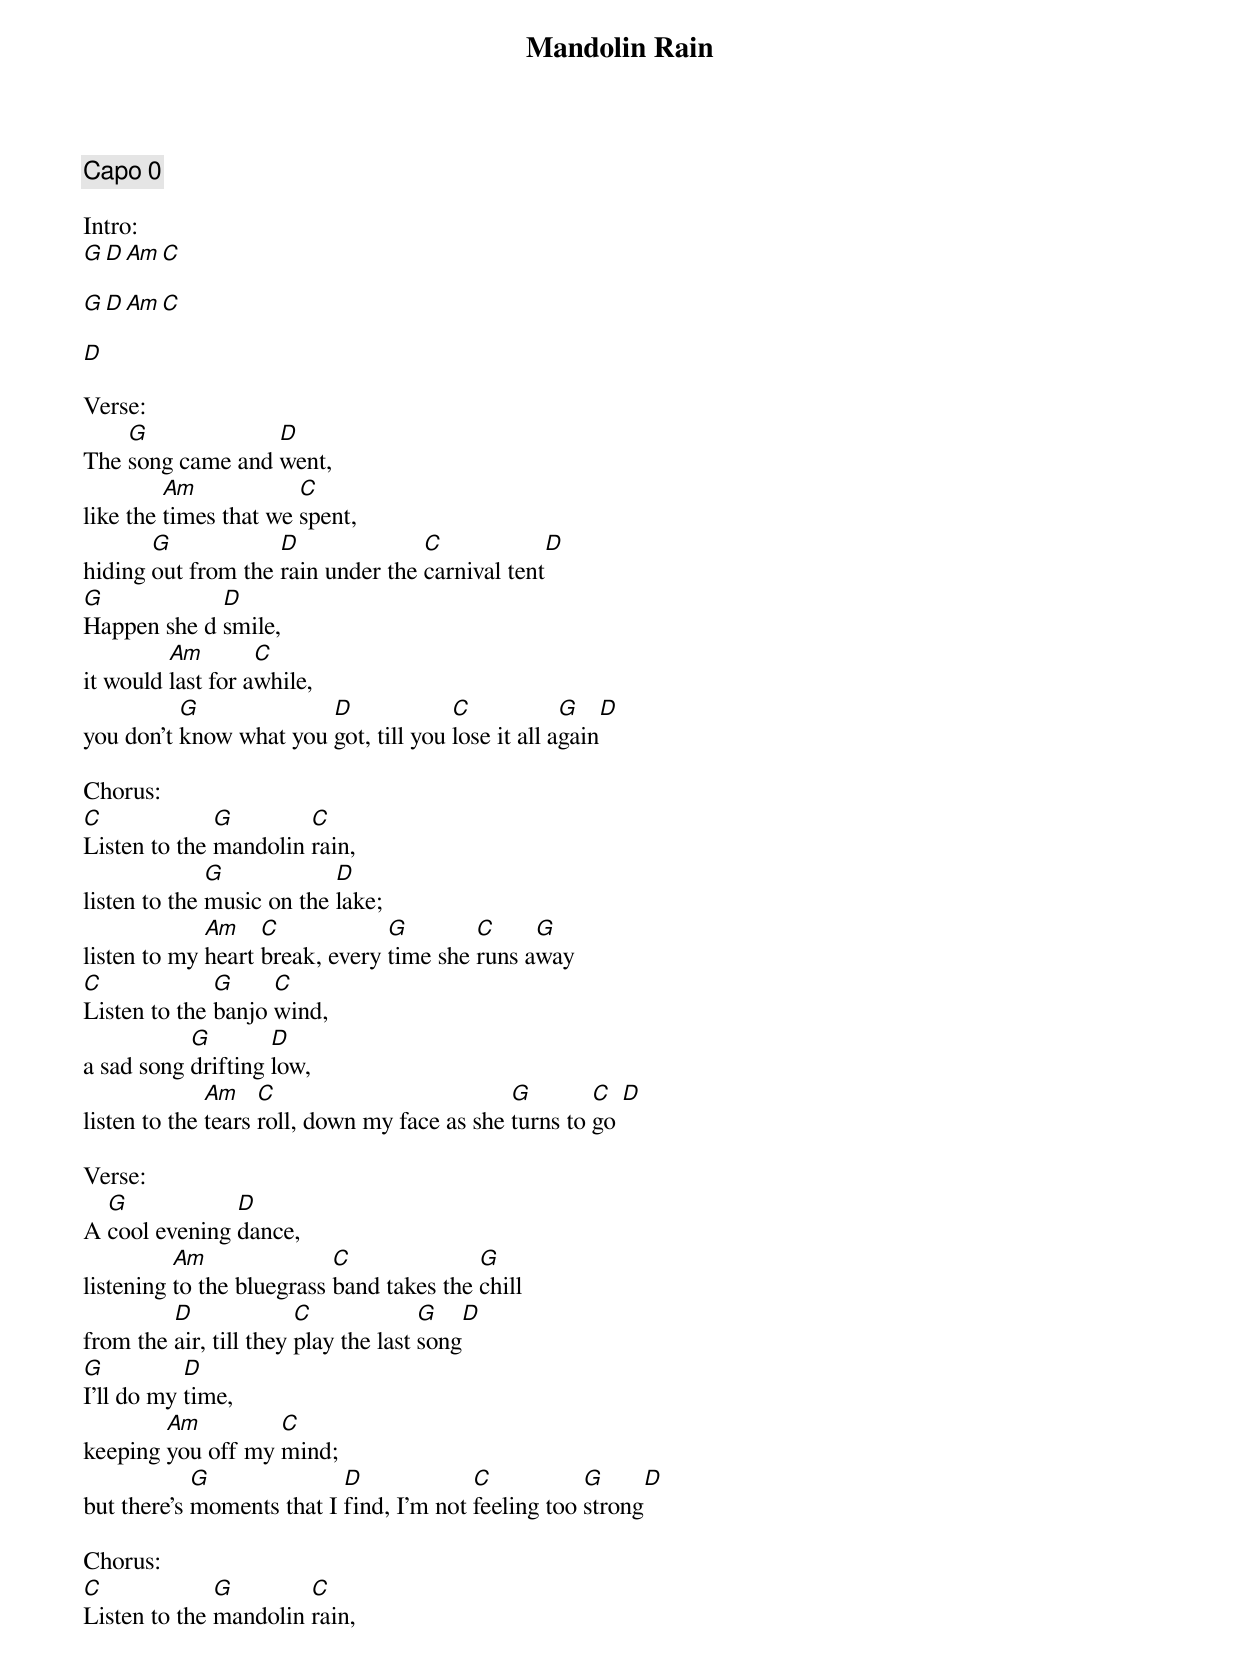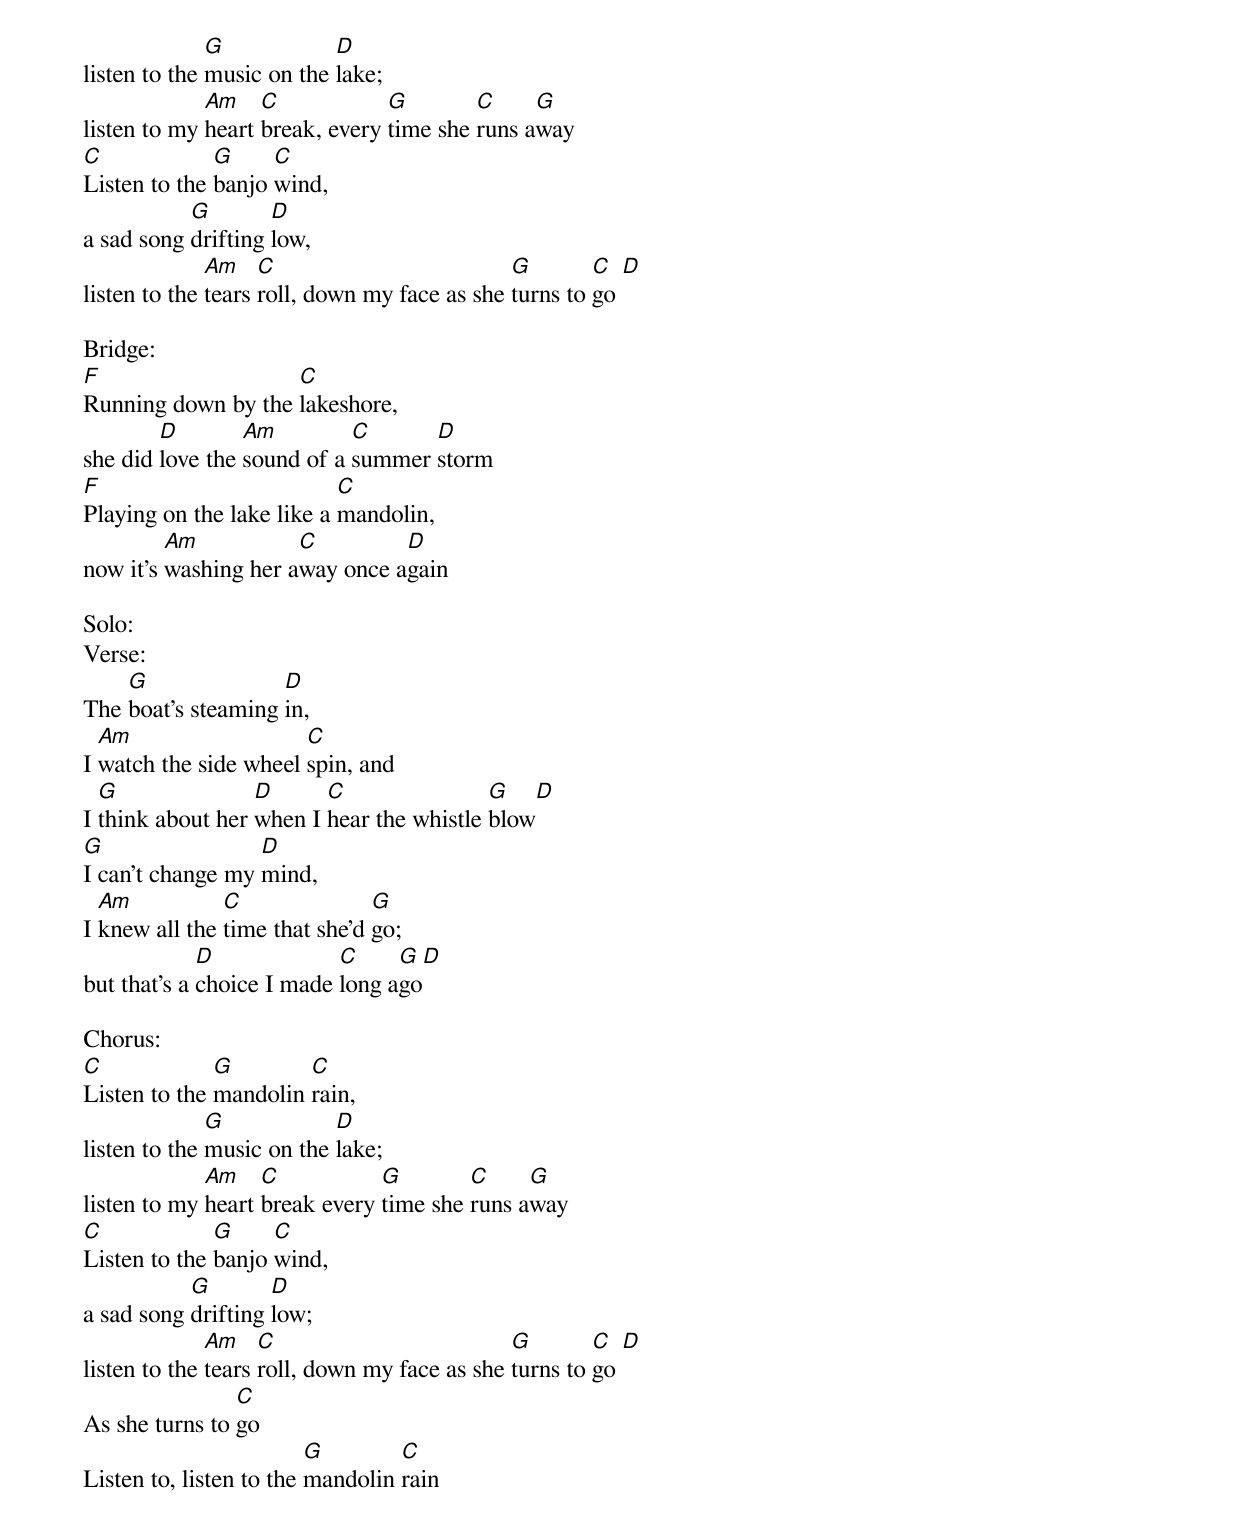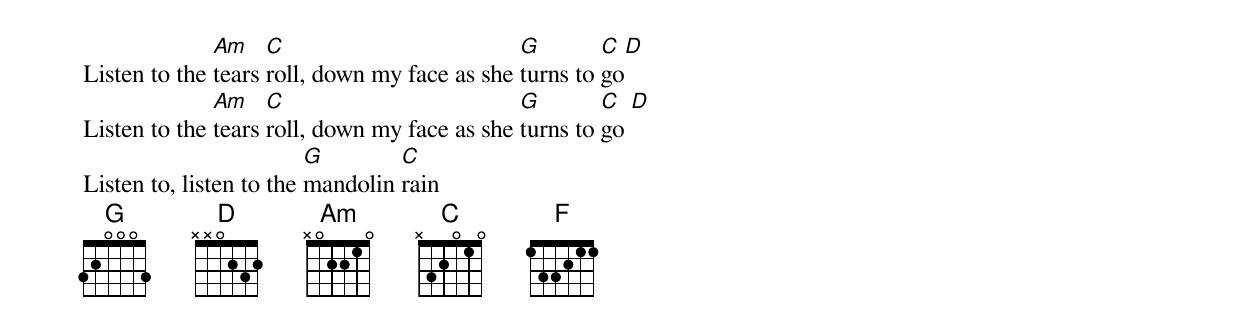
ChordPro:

{title:Mandolin Rain}
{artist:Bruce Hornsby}
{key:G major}
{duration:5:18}
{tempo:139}
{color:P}

{comment: Capo 0}

Intro:
[G][D][Am][C]

[G][D][Am][C]

[D]

Verse:
The [G]song came and [D]went,
like the [Am]times that we [C]spent,
hiding [G]out from the [D]rain under the [C]carnival tent[D]
[G]Happen she d [D]smile,
it would [Am]last for a[C]while,
you don't [G]know what you [D]got, till you [C]lose it all a[G]gain[D]

Chorus:
[C]Listen to the [G]mandolin [C]rain,
listen to the [G]music on the [D]lake;
listen to my [Am]heart [C]break, every [G]time she [C]runs a[G]way
[C]Listen to the [G]banjo [C]wind,
a sad song [G]drifting [D]low,
listen to the [Am]tears [C]roll, down my face as she [G]turns to [C]go [D]

Verse:
A [G]cool evening [D]dance,
listening [Am]to the bluegrass [C]band takes the [G]chill
from the [D]air, till they [C]play the last [G]song[D]
[G]I'll do my [D]time,
keeping [Am]you off my [C]mind;
but there's [G]moments that I [D]find, I'm not [C]feeling too [G]strong[D]

Chorus:
[C]Listen to the [G]mandolin [C]rain,
listen to the [G]music on the [D]lake;
listen to my [Am]heart [C]break, every [G]time she [C]runs a[G]way
[C]Listen to the [G]banjo [C]wind,
a sad song [G]drifting [D]low,
listen to the [Am]tears [C]roll, down my face as she [G]turns to [C]go [D]

Bridge:
[F]Running down by the [C]lakeshore,
she did [D]love the [Am]sound of a [C]summer [D]storm
[F]Playing on the lake like a [C]mandolin,
now it's [Am]washing her a[C]way once a[D]gain

Solo:
Verse:
The [G]boat's steaming [D]in,
I [Am]watch the side wheel [C]spin, and
I [G]think about her [D]when I [C]hear the whistle [G]blow[D]
[G]I can't change my [D]mind,
I [Am]knew all the [C]time that she'd [G]go;
but that's a [D]choice I made [C]long a[G]go[D]

Chorus:
[C]Listen to the [G]mandolin [C]rain,
listen to the [G]music on the [D]lake;
listen to my [Am]heart [C]break every [G]time she [C]runs a[G]way
[C]Listen to the [G]banjo [C]wind,
a sad song [G]drifting [D]low;
listen to the [Am]tears [C]roll, down my face as she [G]turns to [C]go [D]
As she turns to [C]go
Listen to, listen to the [G]mandolin [C]rain

Listen to the [Am]tears [C]roll, down my face as she [G]turns to [C]go[D]
Listen to the [Am]tears [C]roll, down my face as she [G]turns to [C]go [D]
Listen to, listen to the [G]mandolin [C]rain
